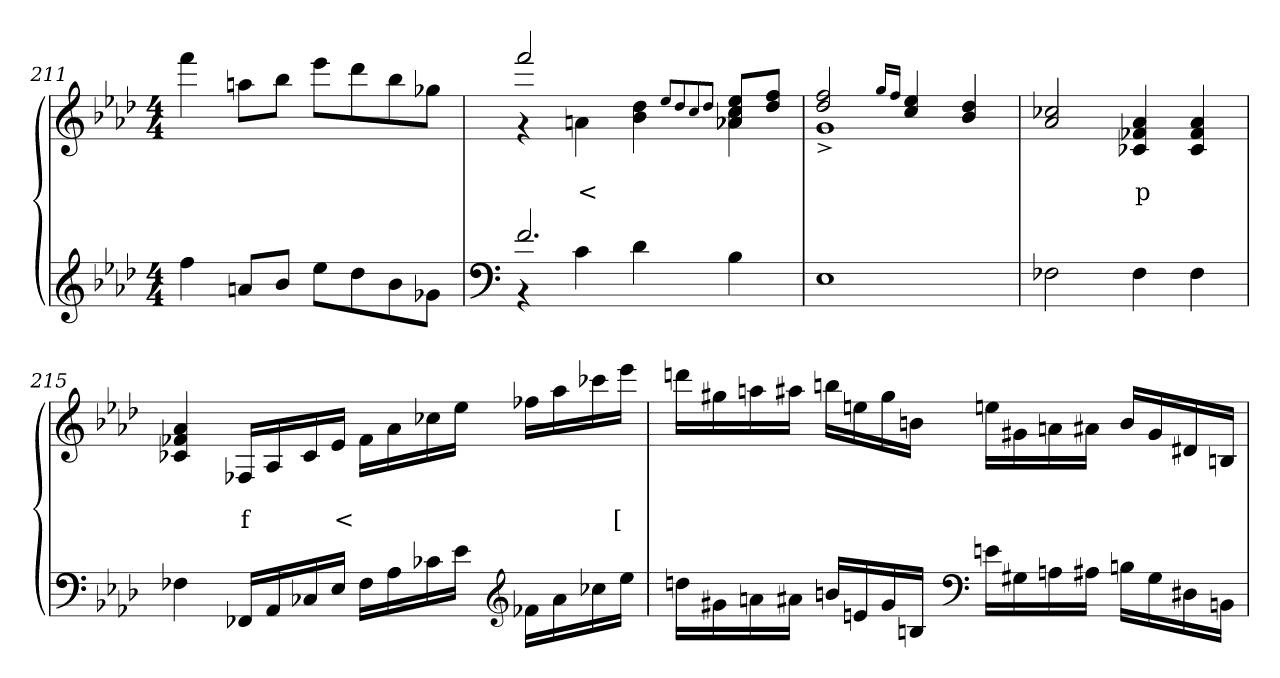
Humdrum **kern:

**kern	**kern	**text	**text
*part2	*part1	*part1	*part1
*staff2	*staff1	*staff1	*staff1
*clefG2	*clefG2	*	*
*k[b-e-a-d-]	*k[b-e-a-d-]	*	*
*M4/4	*M4/4	*	*
=211	=211	=211	=211
4ff	4fff	.	.
8an/L	8aanL	.	.
8b-J	8bb-J	.	.
8ee-L	8eee-L	.	.
8dd-	8ddd-	.	.
8b-	8bb-	.	.
8g-XJ	8gg-XJ	.	.
=212	=212	=212	=212
*clefF4	*	*	*
*^	*^	*	*
2.f	4r	2fff	4r	.	.
.	4c	.	4an	.	<
.	4d-	4ryy	4dd- 4b-	.	.
.	.	8qqee-/L	.	.	.
.	.	8qqdd-/	.	.	.
.	.	8qqcc/	.	.	.
.	.	8qqdd-/J	.	.	.
4ryy	4B-	8ee- 8cc 8a-XL	4cc 4a-X	.	.
.	.	8ff 8dd-J	.	.	.
*v	*v	*	*	*	*
=213	=213	=213	=213	=213
1E-	2ff 2dd-	1g^>	.	.
.	16qqgg/LL	.	.	.
.	16qqff/JJ	.	.	.
.	4ee- 4cc	.	.	.
.	4dd- 4b-	.	.	.
*	*v	*v	*	*
=214	=214	=214	=214
2F-X	2cc-X/ 2a-/	.	.
4F-	4a- 4f-X 4c-	.	p
4F-	4a- 4f- 4c-	.	.
=215	=215	=215	=215
4F-X	4a- 4f-X 4c-X	.	.
16FF-LL	16F-LL	.	f
16AA-	16A-	.	.
16C-X	16c-	.	.
16E-JJ	16e-JJ	.	<
16F-LL	16f-LL	.	.
16A-	16a-	.	.
16c-	16cc-	.	.
16e-JJ	16ee-JJ	.	.
*clefG2	*	*	*
16f-LL	16ff-LL	.	.
16a-	16aa-	.	.
16cc-	16ccc-	.	.
16ee-JJ	16eee-JJ	.	[
=216	=216	=216	=216
16ddnLL	16dddnLL	.	.
16g#X	16gg#X	.	.
16an	16aan	.	.
16a#XJJ	16aa#XJJ	.	.
16bnLL	16bbnLL	.	.
16en	16een	.	.
16g#	16gg#	.	.
16BnJJ	16bnJJ	.	.
*clefF4	*	*	*
16enLL	16eenLL	.	.
16G#	16g#	.	.
16An	16an	.	.
16A#XJJ	16a#XJJ	.	.
16BnLL	16bLL	.	.
16G#	16g#	.	.
16D#X	16d#X	.	.
16BBnJJ	16BnJJ	.	.
=	=	=	=
*-	*-	*-	*-
